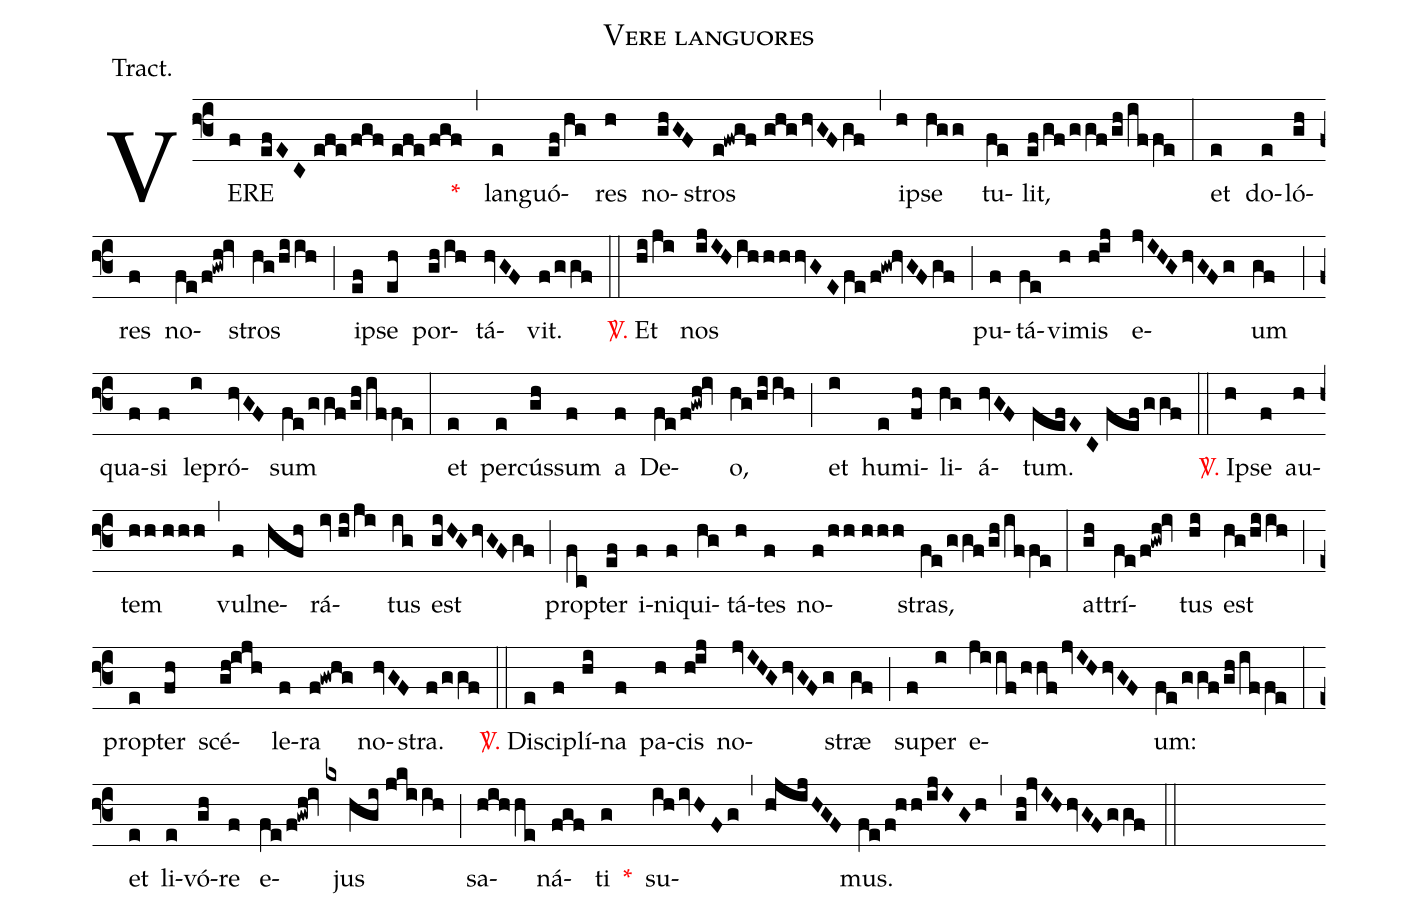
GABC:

name:Vere languores;
annotation:Tract.;
mode:II.;
office-part:Tract;
%%
(f3) VE(f)RE(efEC//efe/fgf//efe/fgf) <v>\red{*}</v>(,) lan(e)guó(ef/hg)res(h) no(ghGF)stros(e!fwgf//ghg/hvGFgf) (,) i(h)pse(hgg) tu(fe)lit,(ef/gf/ggf/gh/iffe) (:) et(e) do(e)ló(gh)res(f) no(fe/f!gwh!iv)stros(hg/hiih) (;) i(ef)pse(eh) por(gh/ih)tá(hvGF)vit.(f/ggf) (::) <v>\red{\Vbar.}</v> Et(hi/ji) nos(ijIHihhhhvGEfe/f!gw!hvGFgf) (;) pu(f)tá(fe)vi(h)mis(h!ij) e(jvIHGhvGFg)um(gf) (;) qua(f)si(f) le(i)pró(hvGF)sum(fe/ggf/gh/iffe) (:) et(e) per(e)cús(gh)sum(f) a(f) De(fe/f!gwh!iv)o,(hg/hiih) (;) et(i) hu(e)mi(fh)li(hg)á(hvGF)tum.(fefEC//fef/ggf) (::) <v>\red{\Vbar.}</v> I(h)pse(f) au(h)tem(hh//hhh) (,) vul(f)ne(hfh)rá(iv//hi/ji)tus(ig) est(giHGhvGFgf) (;) pro(fc)pter(ef) i(f)ni(f)qui(hg)tá(h)tes(f) no(f/hh//hhh)stras,(fe/ggf/gh/iffe) (:) at(gh)trí(fe/f!gwh!iv)tus(hi) est(hg/hiih) (;) pro(e)pter(fh) scé(gh!ijh)le(f)ra(f!gwhg) no(hvGF)stra.(f/ggf) (::) <v>\red{\Vbar.}</v> Di(e)sci(f)plí(hi)na(f) pa(h)cis(h!ij) no(jvIHGhvGFg)stræ(gf) (;) su(f)per(i) e(jiif/hhfjvIHhvGF)um:(fe/ggf/gh/iffe) (:) et(e) li(e)vó(gh)re(f) e(fe/f!gwh!iv)jus(kx//hgi//jkiih) (;) sa(hihhe)ná(fgf)ti(g) <v>\red{*}</v>() su(ihivHFg,hjijHGF)mus.(fe/f!hh/ijIGh) (,) (gh!jvIHhvGFggf) (::)
